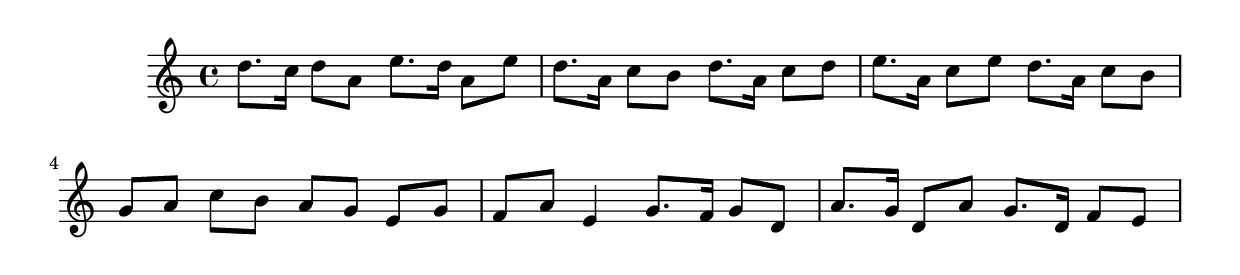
\version "2.19.82"
\language "english"

\header {
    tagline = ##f
}

\layout {}

\paper {}

\score {
    {
        d''8.
        [
        c''16
        ]
        d''8
        [
        a'8
        ]
        e''8.
        [
        d''16
        ]
        a'8
        [
        e''8
        ]
        d''8.
        [
        a'16
        ]
        c''8
        [
        b'8
        ]
        d''8.
        [
        a'16
        ]
        c''8
        [
        d''8
        ]
        e''8.
        [
        a'16
        ]
        c''8
        [
        e''8
        ]
        d''8.
        [
        a'16
        ]
        c''8
        [
        b'8
        ]
        g'8
        [
        a'8
        ]
        c''8
        [
        b'8
        ]
        a'8
        [
        g'8
        ]
        e'8
        [
        g'8
        ]
        f'8
        [
        a'8
        ]
        e'4
        g'8.
        [
        f'16
        ]
        g'8
        [
        d'8
        ]
        a'8.
        [
        g'16
        ]
        d'8
        [
        a'8
        ]
        g'8.
        [
        d'16
        ]
        f'8
        [
        e'8
        ]
    }
}